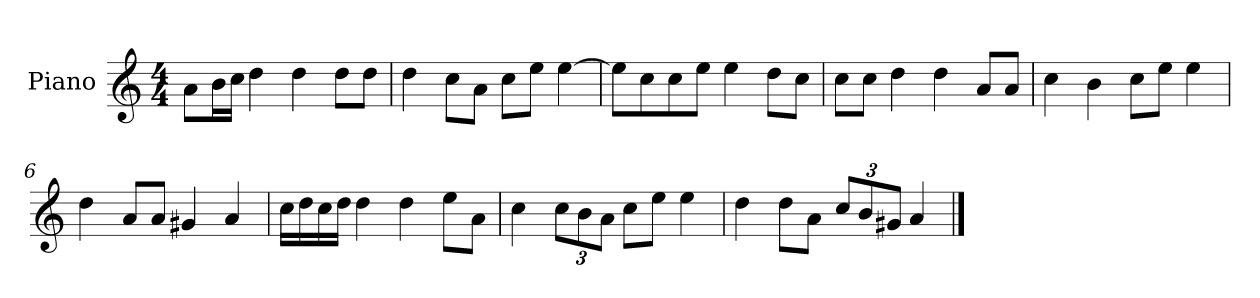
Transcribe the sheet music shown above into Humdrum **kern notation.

**kern
*part1
*staff1
*I"Piano
*I'P-no
*clefG2
*k[]
*M4/4
*MM90
=1
8a\L
16b\L
16cc\JJ
4dd\
4dd\
8dd\L
8dd\J
=2
4dd\
8cc\L
8a\J
8cc\L
8ee\J
[4ee\
=3
8ee\L]
8cc\
8cc\
8ee\J
4ee\
8dd\L
8cc\J
=4
8cc\L
8cc\J
4dd\
4dd\
8a/L
8a/J
=5
4cc\
4b\
8cc\L
8ee\J
4ee\
=6
4dd\
8a/L
8a/J
4g#X/
4a/
!!LO:LB:g=z
=7
16cc\LL
16dd\
16cc\
16dd\JJ
4dd\
4dd\
8ee\L
8a\J
=8
4cc\
*Xbrackettup
12cc\L
12b\
12a\J
8cc\L
8ee\J
4ee\
=9
4dd\
8dd\L
8a\J
12cc/L
12b/
12g#X/J
4a/
==
*-
